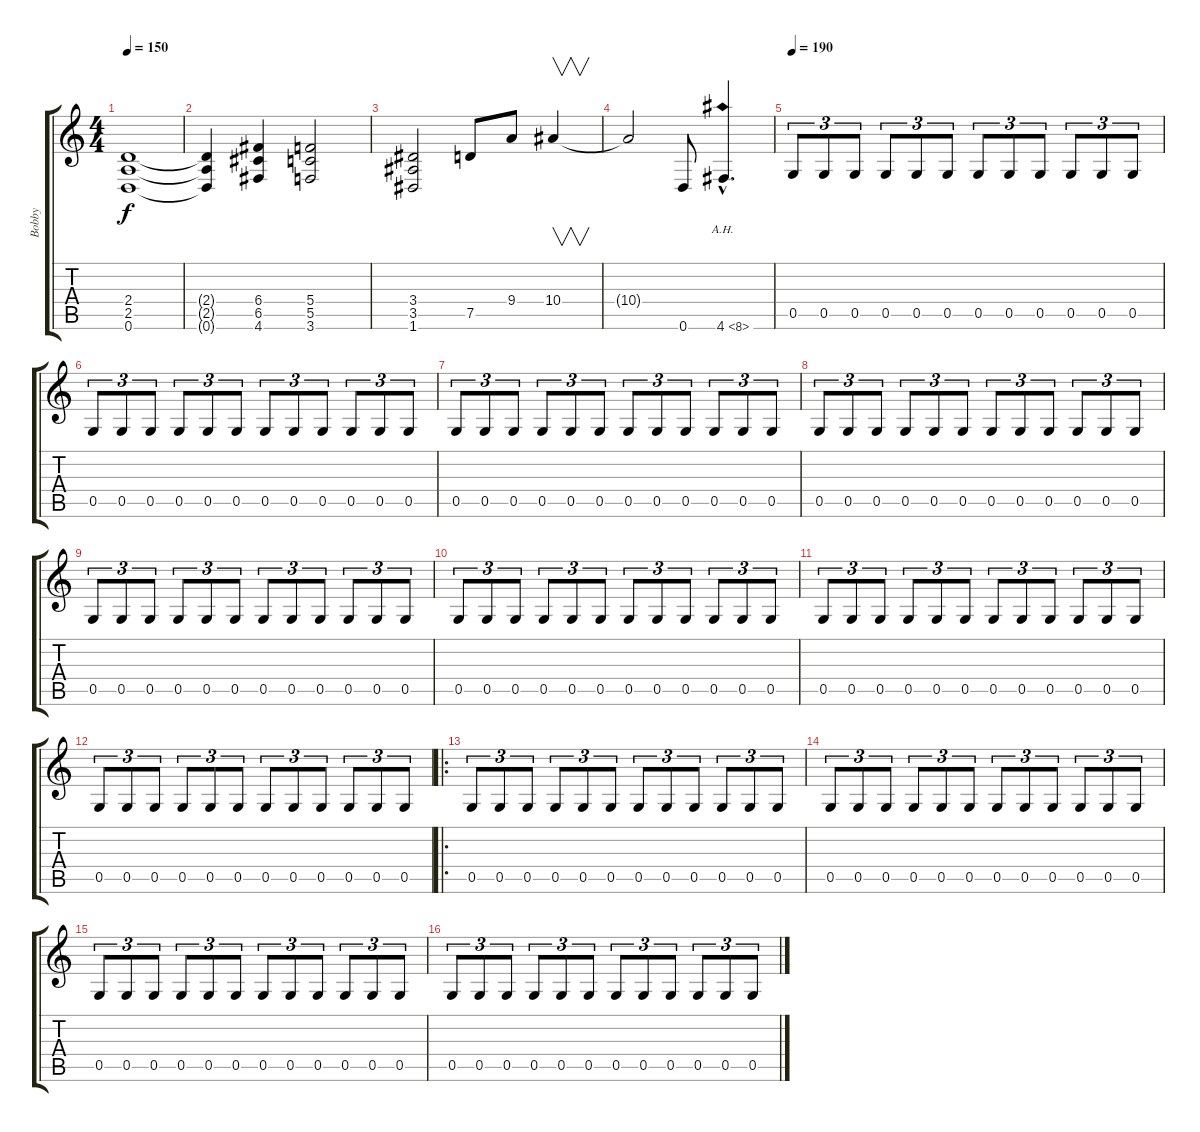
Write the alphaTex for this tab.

\track ("Bobby" "Bobby") {instrument distortionguitar}
\staff {score tabs}
\tuning (D4 A3 F3 C3 G2 D2) {hide}
\ts (4 4)
\tempo 150
\clef g2
\ks c
(2.4 2.5 0.6).1{dy f} |
(2.4{t} 2.5{t} 0.6{t}).4 (6.4 6.5 4.6).4 (5.4 5.5 3.6).2 |
(3.4 3.5 1.6).2 7.5.8 9.4.8 10.4.4{v} |
10.4{t}.2 0.6.8 4.6{ah 4 hac}.4{d} |
\tempo 195
\tempo 190
0.5.8{tu (3 2)} 0.5.8{tu (3 2)} 0.5.8{tu (3 2)} 0.5.8{tu (3 2)} 0.5.8{tu (3 2)} 0.5.8{tu (3 2)} 0.5.8{tu (3 2)} 0.5.8{tu (3 2)} 0.5.8{tu (3 2)} 0.5.8{tu (3 2)} 0.5.8{tu (3 2)} 0.5.8{tu (3 2)} |
0.5.8{tu (3 2)} 0.5.8{tu (3 2)} 0.5.8{tu (3 2)} 0.5.8{tu (3 2)} 0.5.8{tu (3 2)} 0.5.8{tu (3 2)} 0.5.8{tu (3 2)} 0.5.8{tu (3 2)} 0.5.8{tu (3 2)} 0.5.8{tu (3 2)} 0.5.8{tu (3 2)} 0.5.8{tu (3 2)} |
0.5.8{tu (3 2)} 0.5.8{tu (3 2)} 0.5.8{tu (3 2)} 0.5.8{tu (3 2)} 0.5.8{tu (3 2)} 0.5.8{tu (3 2)} 0.5.8{tu (3 2)} 0.5.8{tu (3 2)} 0.5.8{tu (3 2)} 0.5.8{tu (3 2)} 0.5.8{tu (3 2)} 0.5.8{tu (3 2)} |
0.5.8{tu (3 2)} 0.5.8{tu (3 2)} 0.5.8{tu (3 2)} 0.5.8{tu (3 2)} 0.5.8{tu (3 2)} 0.5.8{tu (3 2)} 0.5.8{tu (3 2)} 0.5.8{tu (3 2)} 0.5.8{tu (3 2)} 0.5.8{tu (3 2)} 0.5.8{tu (3 2)} 0.5.8{tu (3 2)} |
0.5.8{tu (3 2)} 0.5.8{tu (3 2)} 0.5.8{tu (3 2)} 0.5.8{tu (3 2)} 0.5.8{tu (3 2)} 0.5.8{tu (3 2)} 0.5.8{tu (3 2)} 0.5.8{tu (3 2)} 0.5.8{tu (3 2)} 0.5.8{tu (3 2)} 0.5.8{tu (3 2)} 0.5.8{tu (3 2)} |
0.5.8{tu (3 2)} 0.5.8{tu (3 2)} 0.5.8{tu (3 2)} 0.5.8{tu (3 2)} 0.5.8{tu (3 2)} 0.5.8{tu (3 2)} 0.5.8{tu (3 2)} 0.5.8{tu (3 2)} 0.5.8{tu (3 2)} 0.5.8{tu (3 2)} 0.5.8{tu (3 2)} 0.5.8{tu (3 2)} |
0.5.8{tu (3 2)} 0.5.8{tu (3 2)} 0.5.8{tu (3 2)} 0.5.8{tu (3 2)} 0.5.8{tu (3 2)} 0.5.8{tu (3 2)} 0.5.8{tu (3 2)} 0.5.8{tu (3 2)} 0.5.8{tu (3 2)} 0.5.8{tu (3 2)} 0.5.8{tu (3 2)} 0.5.8{tu (3 2)} |
0.5.8{tu (3 2)} 0.5.8{tu (3 2)} 0.5.8{tu (3 2)} 0.5.8{tu (3 2)} 0.5.8{tu (3 2)} 0.5.8{tu (3 2)} 0.5.8{tu (3 2)} 0.5.8{tu (3 2)} 0.5.8{tu (3 2)} 0.5.8{tu (3 2)} 0.5.8{tu (3 2)} 0.5.8{tu (3 2)} |
\ro
0.5.8{tu (3 2)} 0.5.8{tu (3 2)} 0.5.8{tu (3 2)} 0.5.8{tu (3 2)} 0.5.8{tu (3 2)} 0.5.8{tu (3 2)} 0.5.8{tu (3 2)} 0.5.8{tu (3 2)} 0.5.8{tu (3 2)} 0.5.8{tu (3 2)} 0.5.8{tu (3 2)} 0.5.8{tu (3 2)} |
0.5.8{tu (3 2)} 0.5.8{tu (3 2)} 0.5.8{tu (3 2)} 0.5.8{tu (3 2)} 0.5.8{tu (3 2)} 0.5.8{tu (3 2)} 0.5.8{tu (3 2)} 0.5.8{tu (3 2)} 0.5.8{tu (3 2)} 0.5.8{tu (3 2)} 0.5.8{tu (3 2)} 0.5.8{tu (3 2)} |
0.5.8{tu (3 2)} 0.5.8{tu (3 2)} 0.5.8{tu (3 2)} 0.5.8{tu (3 2)} 0.5.8{tu (3 2)} 0.5.8{tu (3 2)} 0.5.8{tu (3 2)} 0.5.8{tu (3 2)} 0.5.8{tu (3 2)} 0.5.8{tu (3 2)} 0.5.8{tu (3 2)} 0.5.8{tu (3 2)} |
0.5.8{tu (3 2)} 0.5.8{tu (3 2)} 0.5.8{tu (3 2)} 0.5.8{tu (3 2)} 0.5.8{tu (3 2)} 0.5.8{tu (3 2)} 0.5.8{tu (3 2)} 0.5.8{tu (3 2)} 0.5.8{tu (3 2)} 0.5.8{tu (3 2)} 0.5.8{tu (3 2)} 0.5.8{tu (3 2)}
